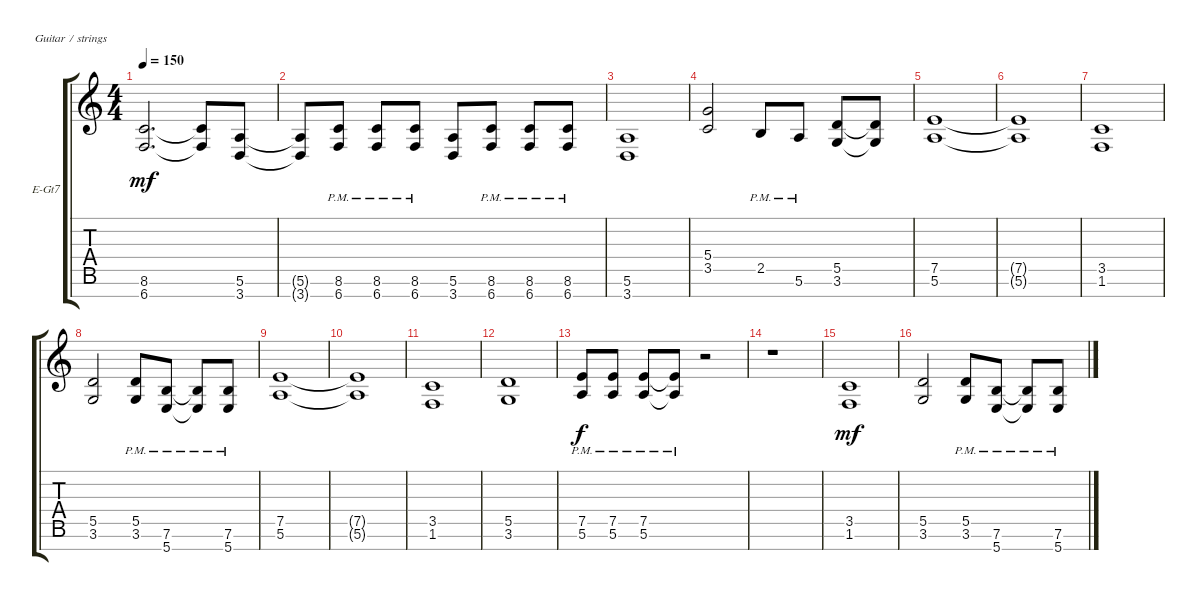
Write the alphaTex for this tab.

\bracketExtendMode groupsimilarinstruments
\firstSystemTrackNameOrientation horizontal
\otherSystemsTrackNameOrientation horizontal
\track ("Electric Guitar" "E-Gt7") {instrument distortionguitar}
\staff {score tabs}
\tuning (E4 B3 G3 D3 A2 E2 B1)
\ts (4 4)
\tempo 150
\clef g2
\ks c
(8.6 6.7).2{d dy mf} (8.6{t} 6.7{t}).8 (5.6 3.7).8 |
(5.6{t} 3.7{t}).8 (6.7{pm} 8.6{pm}).8 (6.7{pm} 8.6{pm}).8 (6.7{pm} 8.6{pm}).8 (3.7 5.6).8 (8.6{pm} 6.7{pm}).8 (6.7{pm} 8.6{pm}).8 (6.7{pm} 8.6{pm}).8 |
(3.7 5.6).1 |
\scale
0.333333 (3.5 5.4).2 2.5{pm}.8 5.6{pm}.8 (3.6 5.5).8 (3.6{t} 5.5{t}).8 |
(5.6 7.5).1 |
(5.6{t} 7.5{t}).1 |
(1.6 3.5).1 |
(3.6 5.5).2 (3.6{pm} 5.5{pm}).8 (5.7{pm} 7.6{pm}).8 (5.7{pm t} 7.6{pm t}).8 (5.7{pm} 7.6{pm}).8 |
(5.6 7.5).1 |
(5.6{t} 7.5{t}).1 |
(1.6 3.5).1 |
(3.6 5.5).1 |
\scale
0.333333 (5.6{pm} 7.5{pm}).8{dy f} (5.6{pm} 7.5{pm}).8 (5.6{pm} 7.5{pm}).8 (7.5{pm t} 5.6{pm t}).8 r.2 |
\scale
0.333333 r.1 |
\scale
0.333333 (1.6 3.5).1{dy mf} |
\scale
0.333333 (3.6 5.5).2 (3.6{pm} 5.5{pm}).8 (5.7{pm} 7.6{pm}).8 (5.7{pm t} 7.6{pm t}).8 (5.7{pm} 7.6{pm}).8
